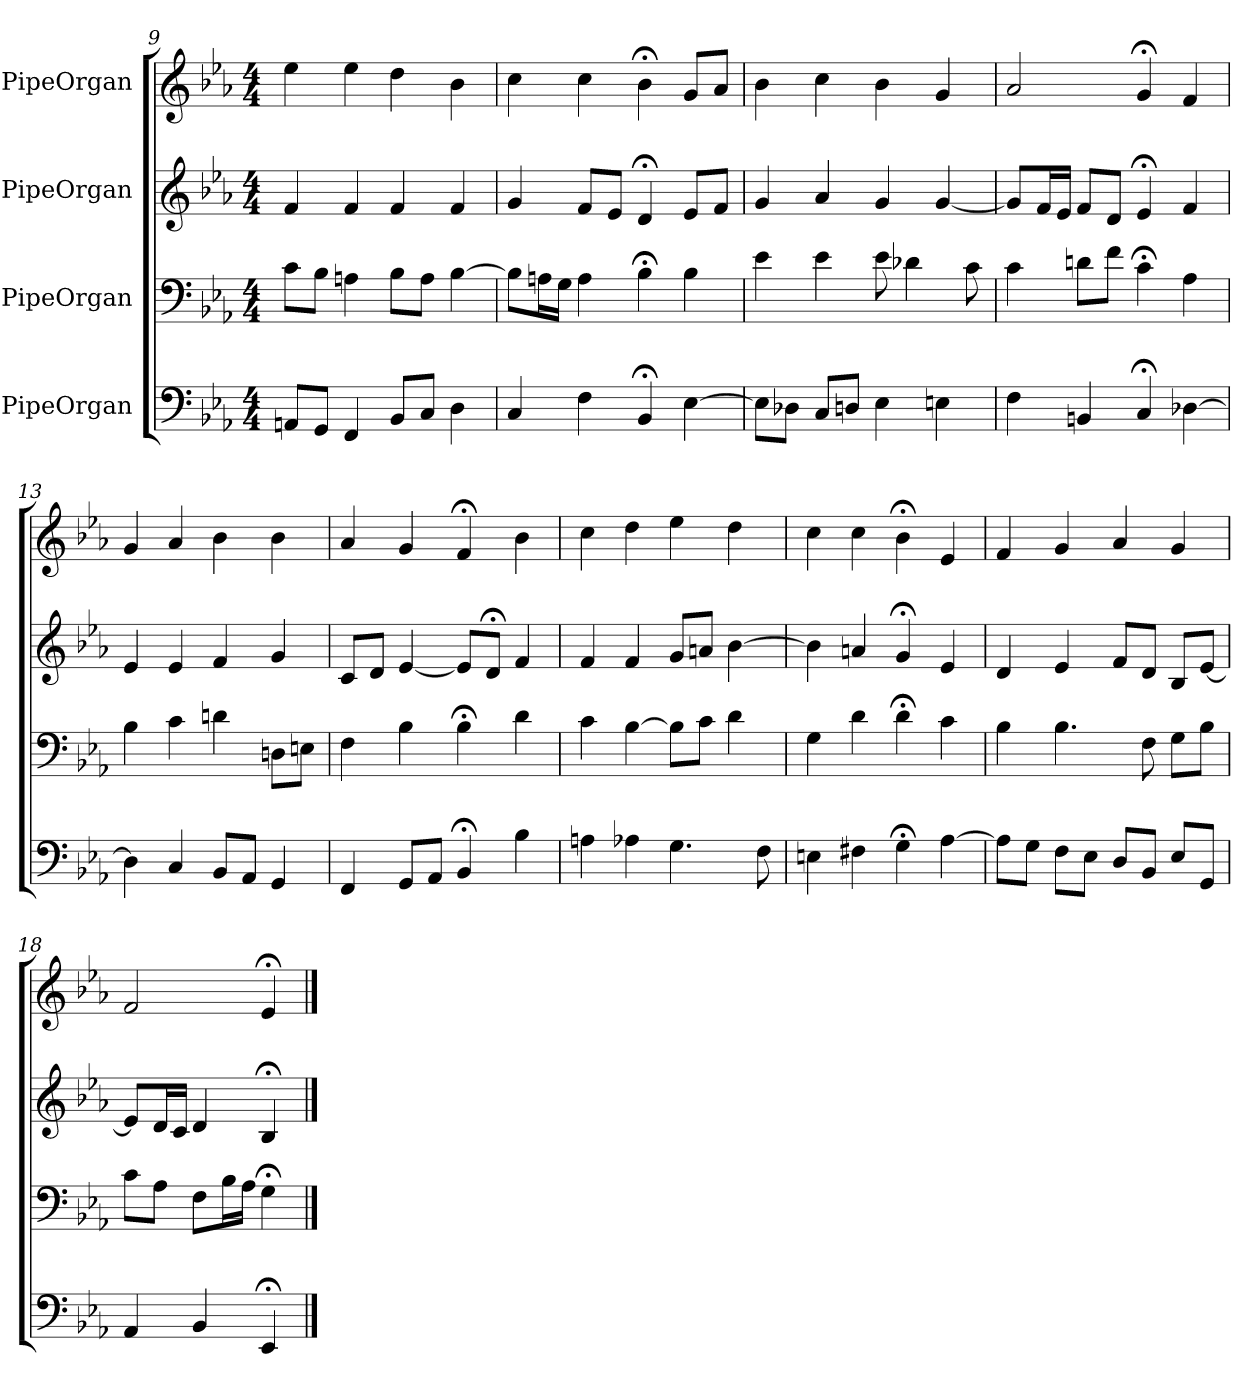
**kern	**kern	**kern	**kern
*part4	*part3	*part2	*part1
*staff4	*staff3	*staff2	*staff1
*I"PipeOrgan	*I"PipeOrgan	*I"PipeOrgan	*I"PipeOrgan
*k[b-e-a-]	*k[b-e-a-]	*k[b-e-a-]	*k[b-e-a-]
*E-:	*E-:	*E-:	*E-:
*M4/4	*M4/4	*M4/4	*M4/4
=9	=9	=9	=9
8AAnL	8cL	4f	4ee-
8GGJ	8B-J	.	.
4FF	4An	4f	4ee-
8BB-L	8B-L	4f	4dd
8CJ	8AJ	.	.
4D	[4B-	4f	4b-
=10	=10	=10	=10
4C	8B-L]	4g	4cc
.	16AnL	.	.
.	16GJJ	.	.
4F	4A	8fL	4cc
.	.	8e-J	.
4BB-;<	4B-;<	4d;<	4b-;<
[4E-	4B-	8e-L	8gL
.	.	8fJ	8a-J
=11	=11	=11	=11
8E-L]	4e-	4g	4b-
8D-XJ	.	.	.
8CL	4e-	4a-	4cc
8DnJ	.	.	.
4E-	8e-	4g	4b-
.	4d-X	.	.
4En	.	[4g	4g
.	8c	.	.
=12	=12	=12	=12
4F	4c	8gL]	2a-
.	.	16fL	.
.	.	16e-JJ	.
4BBn	8dnL	8fL	.
.	8fJ	8dJ	.
4C;<	4c;<	4e-;<	4g;<
[4D-X	4A-	4f	4f
=13	=13	=13	=13
4D-]	4B-	4e-	4g
4C	4c	4e-	4a-
8BB-L	4dn	4f	4b-
8AA-J	.	.	.
4GG	8DnL	4g	4b-
.	8EnJ	.	.
=14	=14	=14	=14
4FF	4F	8cL	4a-
.	.	8dJ	.
8GGL	4B-	[4e-	4g
8AA-J	.	.	.
4BB-;<	4B-;<	8e-L]	4f;<
.	.	8d;<J	.
4B-	4d	4f	4b-
=15	=15	=15	=15
4An	4c	4f	4cc
4A-X	[4B-	4f	4dd
4.G	8B-L]	8gL	4ee-
.	8cJ	8anJ	.
.	4d	[4b-	4dd
8F	.	.	.
=16	=16	=16	=16
4En	4G	4b-]	4cc
4F#X	4d	4an	4cc
4G;<	4d;<	4g;<	4b-;<
[4A-	4c	4e-	4e-
=17	=17	=17	=17
8A-L]	4B-	4d	4f
8GJ	.	.	.
8FL	4.B-	4e-	4g
8E-J	.	.	.
8DL	.	8fL	4a-
8BB-J	8F	8dJ	.
8E-L	8GL	8B-L	4g
8GGJ	8B-J	[8e-J	.
=18	=18	=18	=18
4AA-	8cL	8e-L]	2f
.	8A-J	16dL	.
.	.	16cJJ	.
4BB-	8FL	4d	.
.	16B-L	.	.
.	16A-JJ	.	.
4EE-;<	4G;<	4B-;<	4e-;<
==	==	==	==
*-	*-	*-	*-
